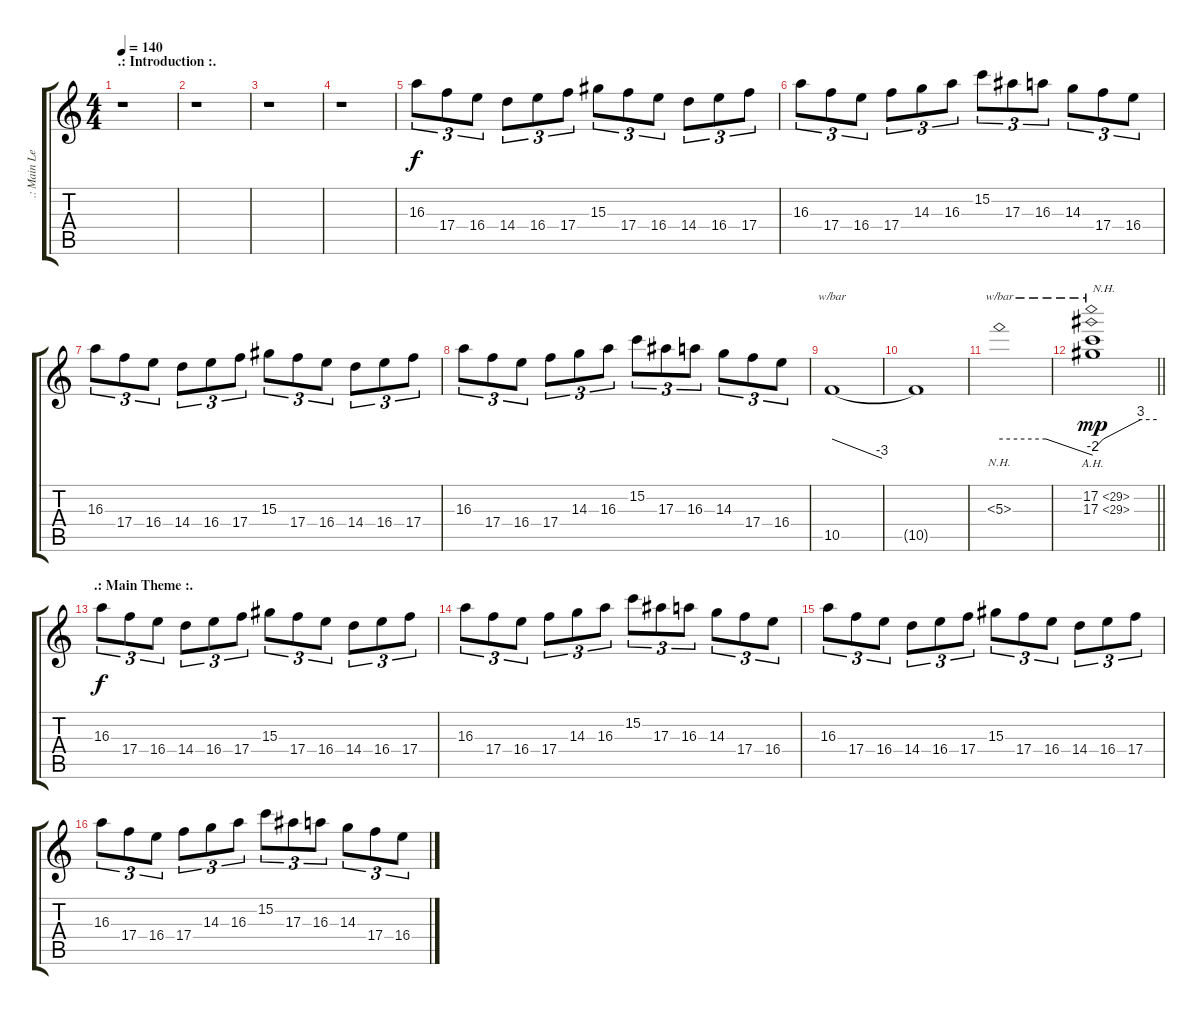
\track (".: Main Lead Guitar :." ".: Main Le") {mute instrument distortionguitar}
\staff {score tabs}
\tuning (D4 A3 F3 C3 G2 D2) {hide}
\ts (4 4)
\section ("" ".: Introduction :.")
\tempo 140
\clef g2
\ks c
r.1{dy f instrument distortionguitar} |
r.1 |
r.1 |
r.1 |
16.3.8{tu (3 2) balance 4} 17.4.8{tu (3 2)} 16.4.8{tu (3 2)} 14.4.8{tu (3 2)} 16.4.8{tu (3 2)} 17.4.8{tu (3 2)} 15.3.8{tu (3 2)} 17.4.8{tu (3 2)} 16.4.8{tu (3 2)} 14.4.8{tu (3 2)} 16.4.8{tu (3 2)} 17.4.8{tu (3 2)} |
16.3.8{tu (3 2)} 17.4.8{tu (3 2)} 16.4.8{tu (3 2)} 17.4.8{tu (3 2)} 14.3.8{tu (3 2)} 16.3.8{tu (3 2)} 15.2.8{tu (3 2)} 17.3.8{tu (3 2)} 16.3.8{tu (3 2)} 14.3.8{tu (3 2)} 17.4.8{tu (3 2)} 16.4.8{tu (3 2)} |
16.3.8{tu (3 2)} 17.4.8{tu (3 2)} 16.4.8{tu (3 2)} 14.4.8{tu (3 2)} 16.4.8{tu (3 2)} 17.4.8{tu (3 2)} 15.3.8{tu (3 2)} 17.4.8{tu (3 2)} 16.4.8{tu (3 2)} 14.4.8{tu (3 2)} 16.4.8{tu (3 2)} 17.4.8{tu (3 2)} |
16.3.8{tu (3 2)} 17.4.8{tu (3 2)} 16.4.8{tu (3 2)} 17.4.8{tu (3 2)} 14.3.8{tu (3 2)} 16.3.8{tu (3 2)} 15.2.8{tu (3 2)} 17.3.8{tu (3 2)} 16.3.8{tu (3 2)} 14.3.8{tu (3 2)} 17.4.8{tu (3 2)} 16.4.8{tu (3 2)} |
10.5.1{tbe (dive default 0 0 60 -12)} |
10.5{t}.1 |
5.3{nh}.1{tbe (custom default 0 0 30 0 60 -8)} |
\barLineRight lightlight
(17.2{ah 12} 17.3{ah 12}).1{tbe (custom default 0 -4 10 0 45 12 60 12) txt "N.H." dy mp} |
\section ("" ".: Main Theme :.")
16.3.8{tu (3 2) dy f} 17.4.8{tu (3 2)} 16.4.8{tu (3 2)} 14.4.8{tu (3 2)} 16.4.8{tu (3 2)} 17.4.8{tu (3 2)} 15.3.8{tu (3 2)} 17.4.8{tu (3 2)} 16.4.8{tu (3 2)} 14.4.8{tu (3 2)} 16.4.8{tu (3 2)} 17.4.8{tu (3 2)} |
16.3.8{tu (3 2)} 17.4.8{tu (3 2)} 16.4.8{tu (3 2)} 17.4.8{tu (3 2)} 14.3.8{tu (3 2)} 16.3.8{tu (3 2)} 15.2.8{tu (3 2)} 17.3.8{tu (3 2)} 16.3.8{tu (3 2)} 14.3.8{tu (3 2)} 17.4.8{tu (3 2)} 16.4.8{tu (3 2)} |
16.3.8{tu (3 2)} 17.4.8{tu (3 2)} 16.4.8{tu (3 2)} 14.4.8{tu (3 2)} 16.4.8{tu (3 2)} 17.4.8{tu (3 2)} 15.3.8{tu (3 2)} 17.4.8{tu (3 2)} 16.4.8{tu (3 2)} 14.4.8{tu (3 2)} 16.4.8{tu (3 2)} 17.4.8{tu (3 2)} |
16.3.8{tu (3 2)} 17.4.8{tu (3 2)} 16.4.8{tu (3 2)} 17.4.8{tu (3 2)} 14.3.8{tu (3 2)} 16.3.8{tu (3 2)} 15.2.8{tu (3 2)} 17.3.8{tu (3 2)} 16.3.8{tu (3 2)} 14.3.8{tu (3 2)} 17.4.8{tu (3 2)} 16.4.8{tu (3 2)}
